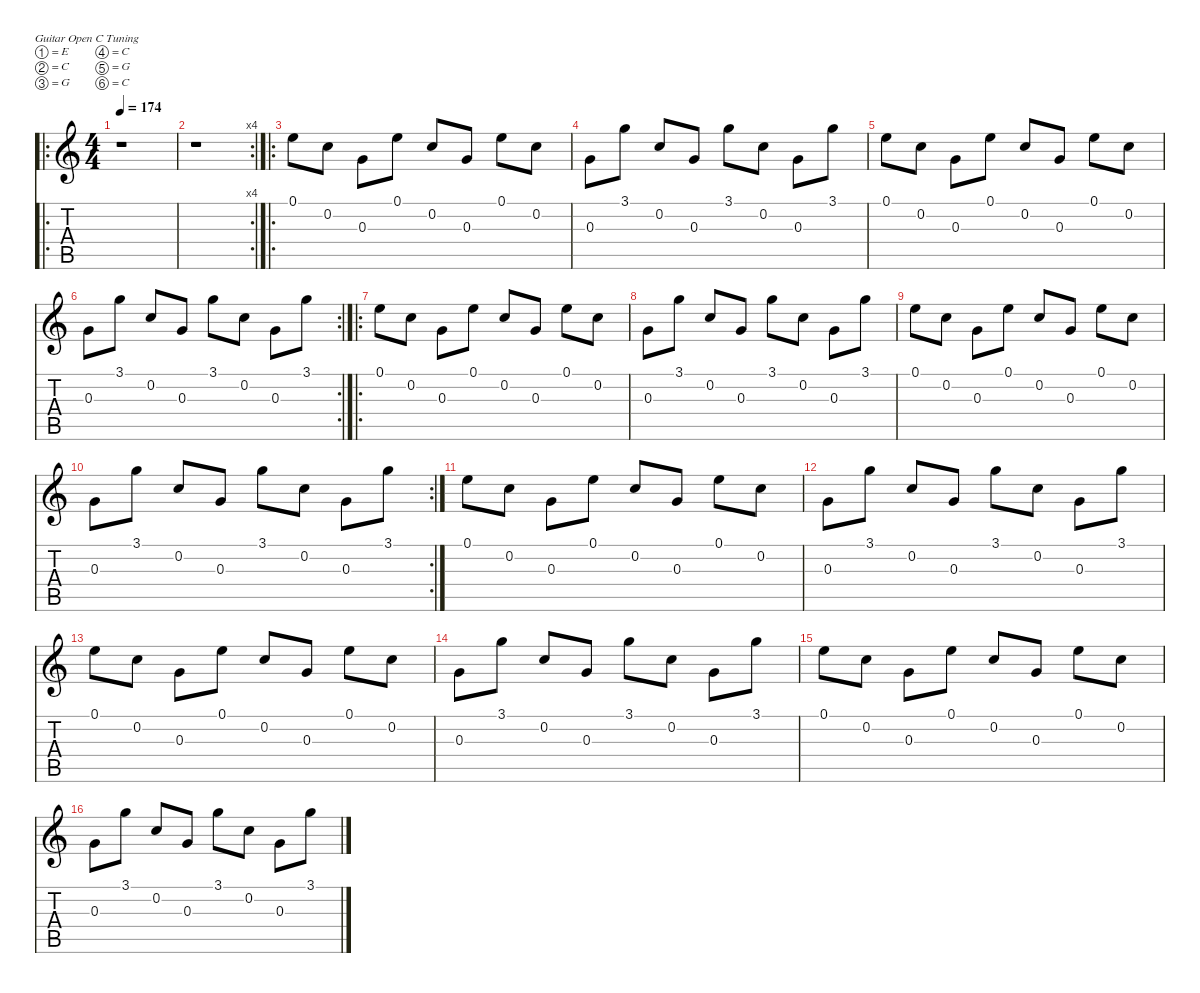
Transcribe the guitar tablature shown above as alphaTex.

\defaultSystemsLayout 4
\hideDynamics
\bracketExtendMode nobrackets
\singleTrackTrackNamePolicy hidden
\multiTrackTrackNamePolicy hidden
\firstSystemTrackNameMode fullname
\firstSystemTrackNameOrientation horizontal
\otherSystemsTrackNameOrientation horizontal
\track ("Guitar 2" "s.guit.") {instrument acousticguitarsteel}
\staff {score tabs}
\tuning (E4 C4 G3 C3 G2 C2)
\ro
\ts (4 4)
\beaming (8 2 2 2 2)
\tempo 174
\clef g2
\ks c
r.1{dy mf instrument acousticguitarsteel beam Down} |
\rc 4
r.1{beam Down} |
\ro
0.1.8{beam Down} 0.2.8{beam Down} 0.3.8{beam Down} 0.1.8{beam Down} 0.2.8{beam Up} 0.3.8{beam Up} 0.1.8{beam Down} 0.2.8{beam Down} |
0.3.8{beam Down} 3.1.8{beam Down} 0.2.8{beam Up} 0.3.8{beam Up} 3.1.8{beam Down} 0.2.8{beam Down} 0.3.8{beam Down} 3.1.8{beam Down} |
0.1.8{beam Down} 0.2.8{beam Down} 0.3.8{beam Down} 0.1.8{beam Down} 0.2.8{beam Up} 0.3.8{beam Up} 0.1.8{beam Down} 0.2.8{beam Down} |
\rc 2
0.3.8{beam Down} 3.1.8{beam Down} 0.2.8{beam Up} 0.3.8{beam Up} 3.1.8{beam Down} 0.2.8{beam Down} 0.3.8{beam Down} 3.1.8{beam Down} |
\ro
0.1.8{dy mp beam Down} 0.2.8{beam Down} 0.3.8{beam Down} 0.1.8{beam Down} 0.2.8{beam Up} 0.3.8{beam Up} 0.1.8{beam Down} 0.2.8{beam Down} |
0.3.8{beam Down} 3.1.8{beam Down} 0.2.8{beam Up} 0.3.8{beam Up} 3.1.8{beam Down} 0.2.8{beam Down} 0.3.8{beam Down} 3.1.8{beam Down} |
0.1.8{beam Down} 0.2.8{beam Down} 0.3.8{beam Down} 0.1.8{beam Down} 0.2.8{beam Up} 0.3.8{beam Up} 0.1.8{beam Down} 0.2.8{beam Down} |
\rc 2
0.3.8{beam Down} 3.1.8{beam Down} 0.2.8{beam Up} 0.3.8{beam Up} 3.1.8{beam Down} 0.2.8{beam Down} 0.3.8{beam Down} 3.1.8{beam Down} |
0.1.8{beam Down} 0.2.8{beam Down} 0.3.8{beam Down} 0.1.8{beam Down} 0.2.8{beam Up} 0.3.8{beam Up} 0.1.8{beam Down} 0.2.8{beam Down} |
0.3.8{beam Down} 3.1.8{beam Down} 0.2.8{beam Up} 0.3.8{beam Up} 3.1.8{beam Down} 0.2.8{beam Down} 0.3.8{beam Down} 3.1.8{beam Down} |
0.1.8{beam Down} 0.2.8{beam Down} 0.3.8{beam Down} 0.1.8{beam Down} 0.2.8{beam Up} 0.3.8{beam Up} 0.1.8{beam Down} 0.2.8{beam Down} |
0.3.8{beam Down} 3.1.8{beam Down} 0.2.8{beam Up} 0.3.8{beam Up} 3.1.8{beam Down} 0.2.8{beam Down} 0.3.8{beam Down} 3.1.8{beam Down} |
0.1.8{beam Down} 0.2.8{beam Down} 0.3.8{beam Down} 0.1.8{beam Down} 0.2.8{beam Up} 0.3.8{beam Up} 0.1.8{beam Down} 0.2.8{beam Down} |
0.3.8{beam Down} 3.1.8{beam Down} 0.2.8{beam Up} 0.3.8{beam Up} 3.1.8{beam Down} 0.2.8{beam Down} 0.3.8{beam Down} 3.1.8{beam Down}
